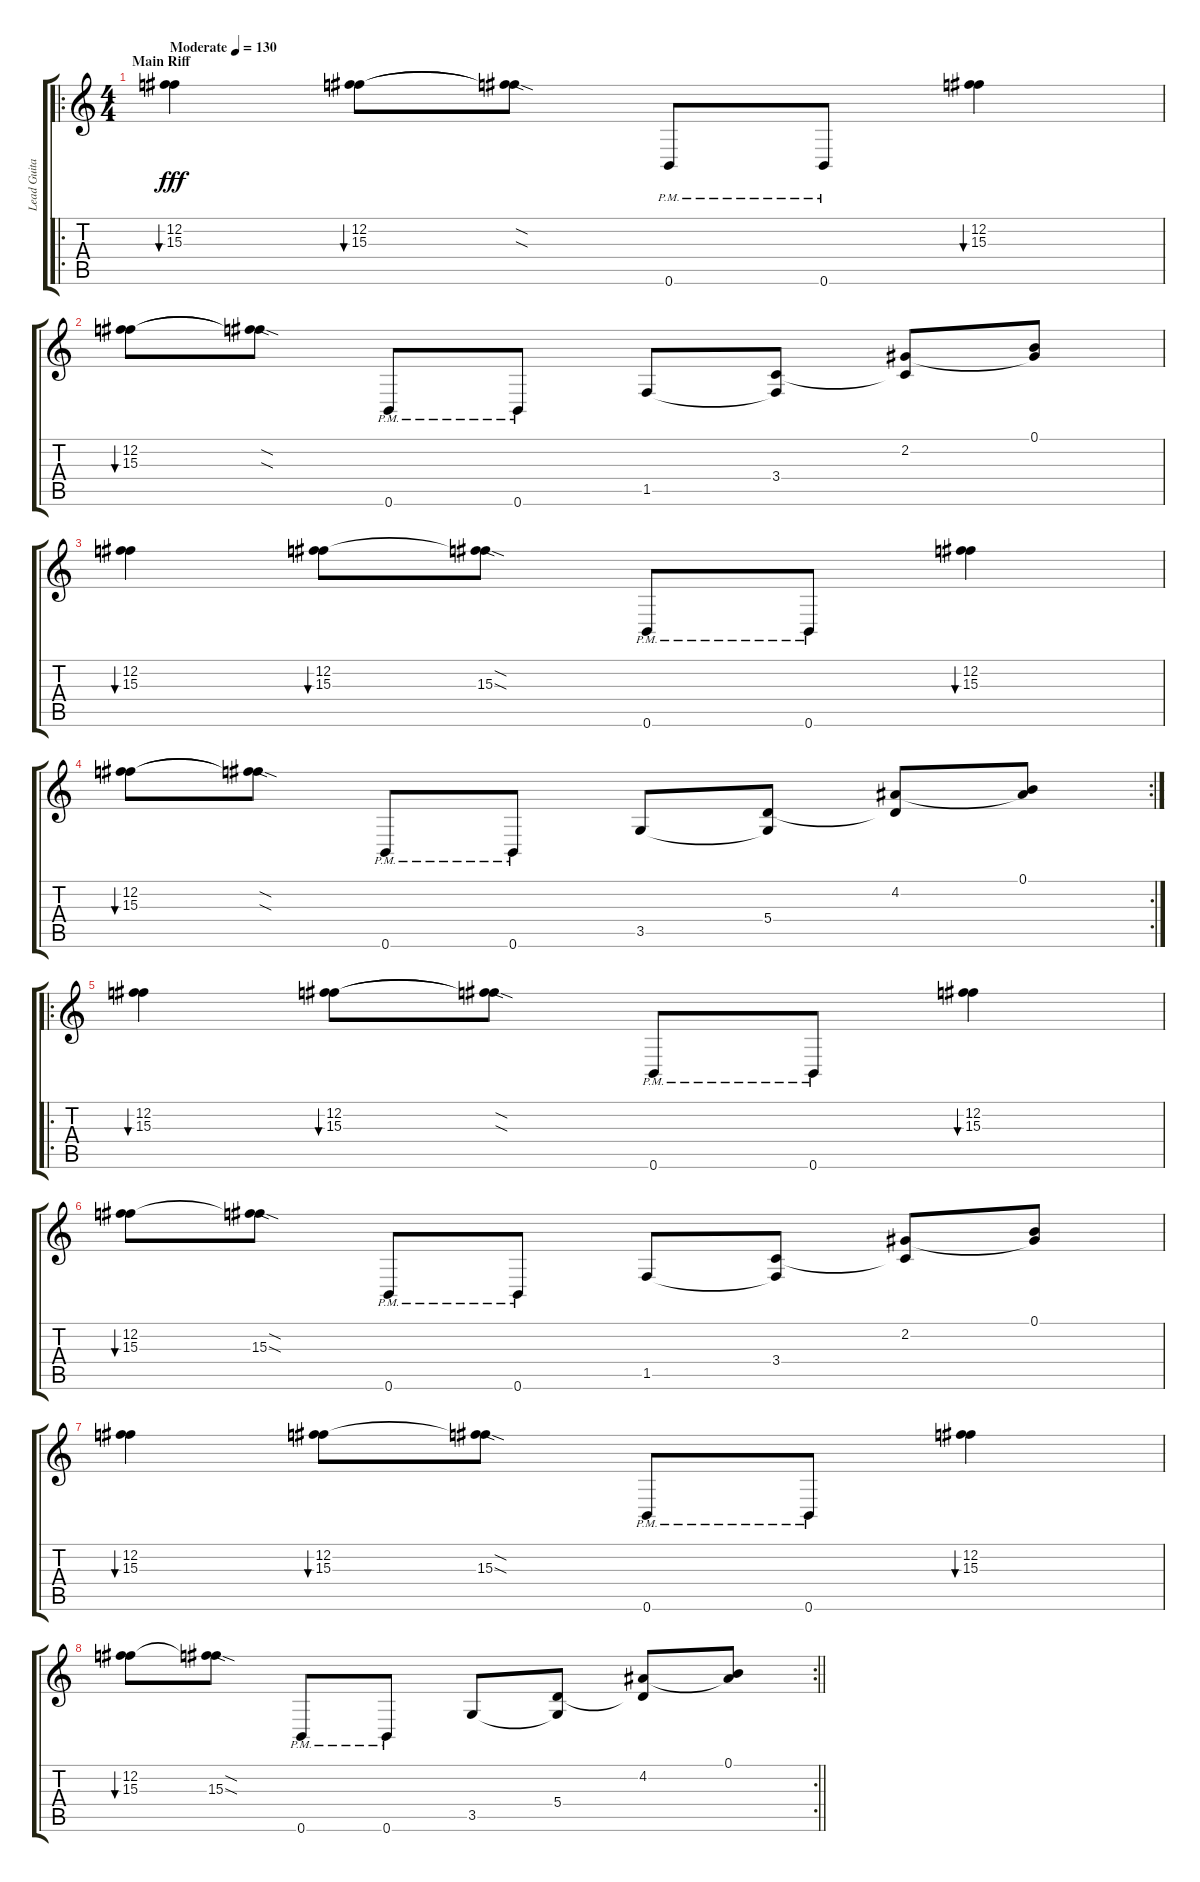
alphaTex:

\track ("Lead Guitar" "Lead Guita") {instrument distortionguitar}
\staff {score tabs}
\tuning (B3 Gb3 D3 A2 E2 B1) {hide}
\ro
\ts (4 4)
\section ("" "Main Riff")
\tempo (130 "Moderate")
\clef g2
\ks c
(12.2 15.3).4{bu 30 dy fff instrument distortionguitar} (12.2 15.3).8{bu 30} (12.2{sod t} 15.3{sod t}).8 0.6{pm}.8 0.6{pm}.8 (12.2 15.3).4{bu 30} |
(12.2 15.3).8{bu 30} (12.2{sod t} 15.3{sod t}).8 0.6{pm}.8 0.6{pm}.8 1.5.8 (3.4 1.5{t}).8 (2.2 3.4{t}).8 (0.1 2.2{t}).8 |
(12.2 15.3).4{bu 30} (12.2 15.3).8{bu 30} (12.2{sod t} 15.3{sod}).8 0.6{pm}.8 0.6{pm}.8 (12.2 15.3).4{bu 30} |
\rc 2
(12.2 15.3).8{bu 30} (12.2{sod t} 15.3{sod t}).8 0.6{pm}.8 0.6{pm}.8 3.5.8 (5.4 3.5{t}).8 (4.2 5.4{t}).8 (0.1 4.2{t}).8 |
\ro
(12.2 15.3).4{bu 30} (12.2 15.3).8{bu 30} (12.2{sod t} 15.3{sod t}).8 0.6{pm}.8 0.6{pm}.8 (12.2 15.3).4{bu 30} |
(12.2 15.3).8{bu 30} (12.2{sod t} 15.3{sod}).8 0.6{pm}.8 0.6{pm}.8 1.5.8 (3.4 1.5{t}).8 (2.2 3.4{t}).8 (0.1 2.2{t}).8 |
(12.2 15.3).4{bu 30} (12.2 15.3).8{bu 30} (12.2{sod t} 15.3{sod}).8 0.6{pm}.8 0.6{pm}.8 (12.2 15.3).4{bu 30} |
\rc 2
\barLineRight lightlight
(12.2 15.3).8{bu 30} (12.2{sod t} 15.3{sod}).8 0.6{pm}.8 0.6{pm}.8 3.5.8 (5.4 3.5{t}).8 (4.2 5.4{t}).8 (0.1 4.2{t}).8
